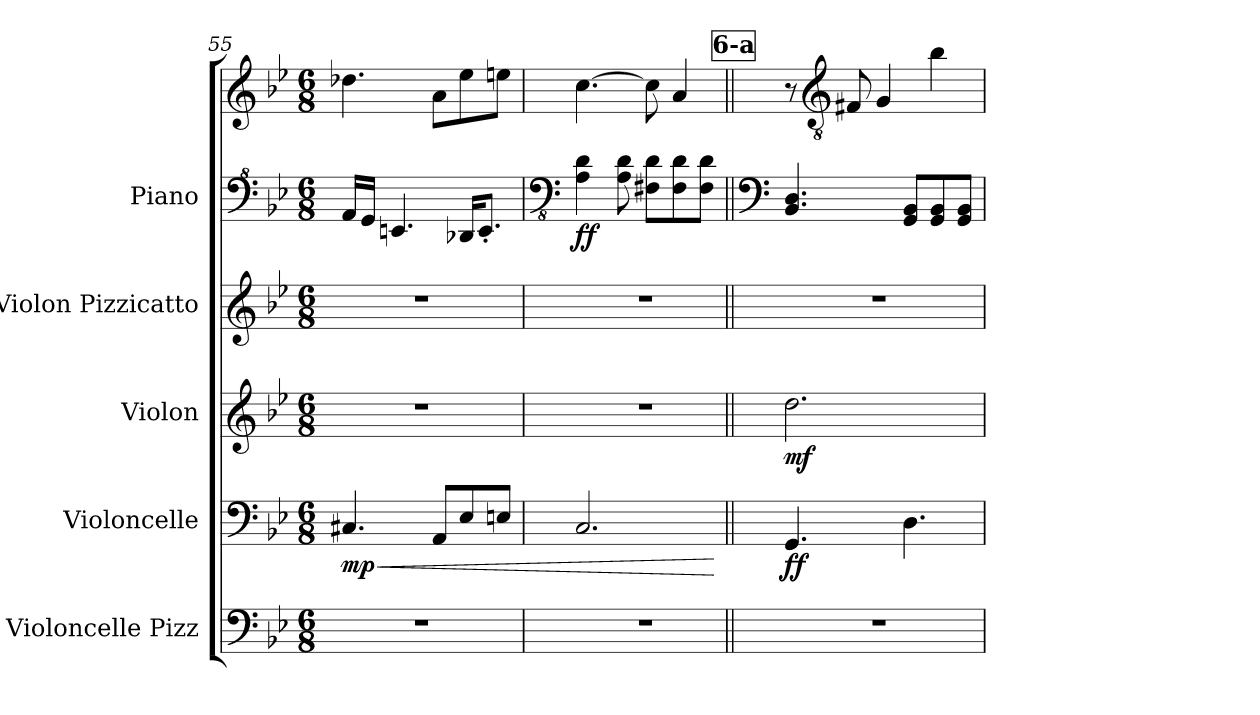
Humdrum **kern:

**kern	**kern	**dynam	**kern	**dynam	**kern	**kern	**kern	**dynam
*part5	*part4	*part4	*part3	*part3	*part2	*part1	*part1	*part1
*staff6	*staff5	*staff5	*staff4	*staff4	*staff3	*staff2	*staff1	*staff1/2
*I"Violoncelle Pizz	*I"Violoncelle	*	*I"Violon	*	*I"Violon Pizzicatto	*I"Piano	*	*
*I'Vlc Pizz	*I'Vlc	*	*I'Vln.	*	*I'Vln. Pizz.	*I'Pia.	*	*
*clefF4	*clefF4	*	*clefG2	*	*clefG2	*clefF^4	*clefG2	*
*k[b-e-]	*k[b-e-]	*	*k[b-e-]	*	*k[b-e-]	*k[b-e-]	*k[b-e-]	*
*M6/8	*M6/8	*	*M6/8	*	*M6/8	*M6/8	*M6/8	*
=55	=55	=55	=55	=55	=55	=55	=55	=55
!	!	!LO:HP:b	!	!	!	!	!	!
!	!	!LO:DY:n=1:b	!	!	!	!	!	!
2.r	4.C#X/	< mp	2.r	.	2.r	16A/LL	4.dd-X\	.
.	.	.	.	.	.	16G/JJ	.	.
.	.	.	.	.	.	4.En/	.	.
.	8AA/L	.	.	.	.	.	8a\L	.
.	8E-/	.	.	.	.	16D-X/KL	8ee-\	.
.	.	.	.	.	.	8.E'/J	.	.
.	8En/J	.	.	.	.	.	8een\J	.
=56	=56	=56	=56	=56	=56	=56	=56	=56
*	*	*	*	*	*	*clefFv4	*	*
!	!	!	!	!	!	!	!	!LO:DY:b=2
2.r	2.C/	.	2.r	.	2.r	4AA\ 4D\	[4.cc\	ff
.	.	.	.	.	.	8AA\ 8D\	.	.
.	.	.	.	.	.	8FF#X\ 8D\L	8cc\]	.
.	.	.	.	.	.	8FF#\ 8D\	4a/	.
.	.	.	.	.	.	8FF#\ 8D\J	.	.
.	.	[	.	.	.	.	.	.
!!LO:REH:place=s1:a:B:fs=14:t=6-a
=57||	=57||	=57||	=57||	=57||	=57||	=57||	=57||	=57||
*	*	*	*	*	*	*clefF4	*	*
!	!	!LO:DY:b	!	!LO:DY:b	!	!	!	!
2.r	4.GG/	ff	2.dd\	mf	2.r	4.BB-/ 4.D/	8r	.
*	*	*	*	*	*	*	*clefGv2	*
.	.	.	.	.	.	.	8F#X/	.
.	.	.	.	.	.	.	4G/	.
.	4.D\	.	.	.	.	8GG/ 8BB-/L	.	.
.	.	.	.	.	.	8GG/ 8BB-/	4b-\	.
.	.	.	.	.	.	8GG/ 8BB-/J	.	.
=	=	=	=	=	=	=	=	=
*-	*-	*-	*-	*-	*-	*-	*-	*-
